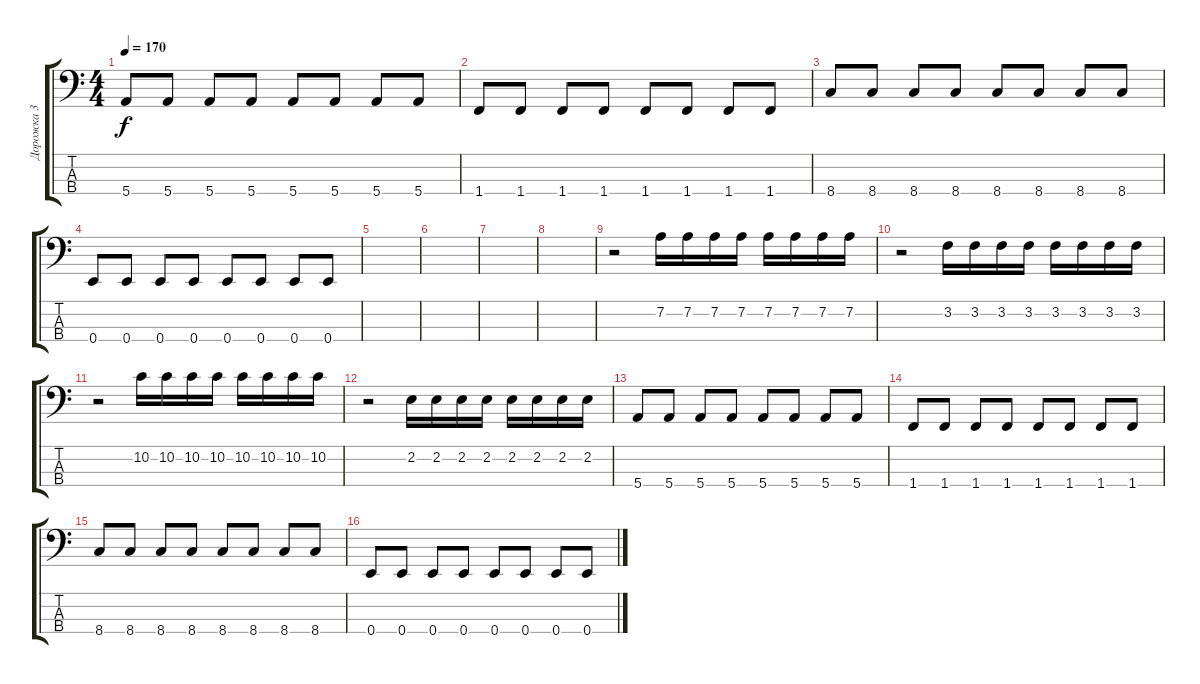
\track ("Дорожка 3" "Дорожка 3") {instrument electricbasspick}
\staff {score tabs}
\tuning (G2 D2 A1 E1) {hide}
\ts (4 4)
\tempo 170
\clef f4
\ks c
5.4.8{dy f} 5.4.8 5.4.8 5.4.8 5.4.8 5.4.8 5.4.8 5.4.8 |
1.4.8 1.4.8 1.4.8 1.4.8 1.4.8 1.4.8 1.4.8 1.4.8 |
8.4.8 8.4.8 8.4.8 8.4.8 8.4.8 8.4.8 8.4.8 8.4.8 |
0.4.8 0.4.8 0.4.8 0.4.8 0.4.8 0.4.8 0.4.8 0.4.8 |
|
|
|
|
r.2 7.2.16 7.2.16 7.2.16 7.2.16 7.2.16 7.2.16 7.2.16 7.2.16 |
r.2 3.2.16 3.2.16 3.2.16 3.2.16 3.2.16 3.2.16 3.2.16 3.2.16 |
r.2 10.2.16 10.2.16 10.2.16 10.2.16 10.2.16 10.2.16 10.2.16 10.2.16 |
r.2 2.2.16 2.2.16 2.2.16 2.2.16 2.2.16 2.2.16 2.2.16 2.2.16 |
5.4.8 5.4.8 5.4.8 5.4.8 5.4.8 5.4.8 5.4.8 5.4.8 |
1.4.8 1.4.8 1.4.8 1.4.8 1.4.8 1.4.8 1.4.8 1.4.8 |
8.4.8 8.4.8 8.4.8 8.4.8 8.4.8 8.4.8 8.4.8 8.4.8 |
0.4.8 0.4.8 0.4.8 0.4.8 0.4.8 0.4.8 0.4.8 0.4.8
